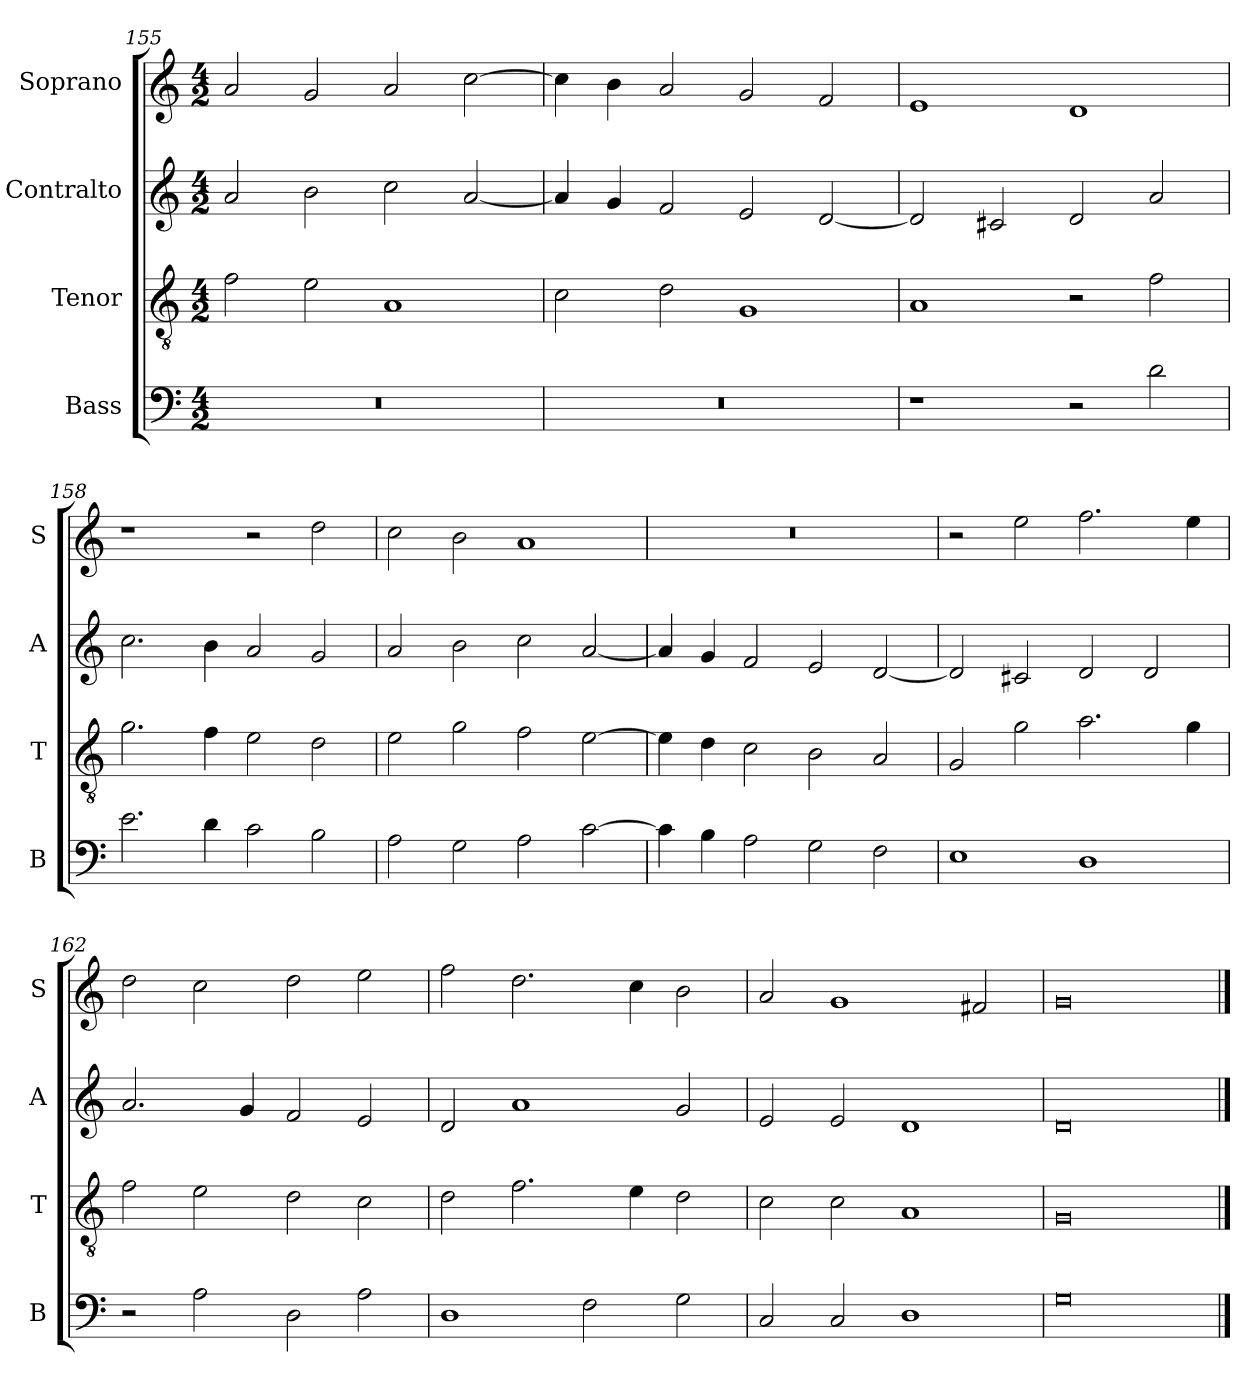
**kern	**kern	**kern	**kern
*part4	*part3	*part2	*part1
*staff4	*staff3	*staff2	*staff1
*I"Bass	*I"Tenor	*I"Contralto	*I"Soprano
*I'B	*I'T	*I'A	*I'S
*clefF4	*clefGv2	*clefG2	*clefG2
*k[]	*k[]	*k[]	*k[]
*M4/2	*M4/2	*M4/2	*M4/2
=155	=155	=155	=155
0r	2f	2a	2a
.	2e	2b	2g
.	1A	2cc	2a
.	.	[2a	[2cc
=156	=156	=156	=156
0r	2c	4a]	4cc]
.	.	4g	4b
.	2d	2f	2a
.	1G	2e	2g
.	.	[2d	2f
=157	=157	=157	=157
1r	1A	2d]	1e
.	.	2c#X	.
2r	2r	2d	1d
2d	2f	2a	.
=158	=158	=158	=158
2.e	2.g	2.cc	1r
4d	4f	4b	.
2c	2e	2a	2r
2B	2d	2g	2dd
=159	=159	=159	=159
2A	2e	2a	2cc
2G	2g	2b	2b
2A	2f	2cc	1a
[2c	[2e	[2a	.
=160	=160	=160	=160
4c]	4e]	4a]	0r
4B	4d	4g	.
2A	2c	2f	.
2G	2B	2e	.
2F	2A	[2d	.
=161	=161	=161	=161
1E	2G	2d]	2r
.	2g	2c#X	2ee
1D	2.a	2d	2.ff
.	.	2d	.
.	4g	.	4ee
=162	=162	=162	=162
2r	2f	2.a	2dd
2A	2e	.	2cc
.	.	4g	.
2D	2d	2f	2dd
2A	2c	2e	2ee
=163	=163	=163	=163
1D	2d	2d	2ff
.	2.f	1a	2.dd
2F	.	.	.
.	4e	.	4cc
2G	2d	2g	2b
=164	=164	=164	=164
2C	2c	2e	2a
2C	2c	2e	1g
1D	1A	1d	.
.	.	.	2f#X
=165	=165	=165	=165
0G	0G	0d	0g
==	==	==	==
*-	*-	*-	*-
